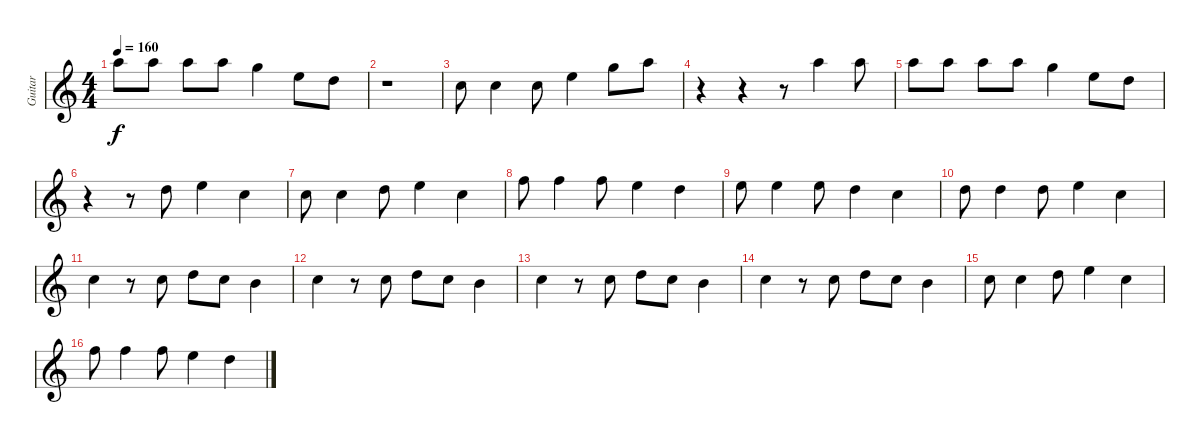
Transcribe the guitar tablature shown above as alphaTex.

\track ("Guitar" "Guitar") {instrument acousticguitarsteel}
\staff {score}
\tuning (E4 B3 G3 D3 A2 E2) {hide}
\ts (4 4)
\tempo 160
\clef g2
\ks c
5.1.8{dy f} 5.1.8 5.1.8 5.1.8 3.1.4 0.1.8 3.2.8 |
r.1 |
1.2.8 1.2.4 1.2.8 0.1.4 3.1.8 5.1.8 |
r.4 r.4 r.8 5.1.4 5.1.8 |
5.1.8 5.1.8 5.1.8 5.1.8 3.1.4 0.1.8 3.2.8 |
r.4 r.8 3.2.8 0.1.4 1.2.4 |
1.2.8 1.2.4 3.2.8 0.1.4 1.2.4 |
1.1.8 1.1.4 1.1.8 0.1.4 3.2.4 |
0.1.8 0.1.4 0.1.8 3.2.4 1.2.4 |
3.2.8 3.2.4 3.2.8 0.1.4 1.2.4 |
1.2.4 r.8 1.2.8 3.2.8 1.2.8 0.2.4 |
1.2.4 r.8 1.2.8 3.2.8 1.2.8 0.2.4 |
1.2.4 r.8 1.2.8 3.2.8 1.2.8 0.2.4 |
1.2.4 r.8 1.2.8 3.2.8 1.2.8 0.2.4 |
1.2.8 1.2.4 3.2.8 0.1.4 1.2.4 |
1.1.8 1.1.4 1.1.8 0.1.4 3.2.4
